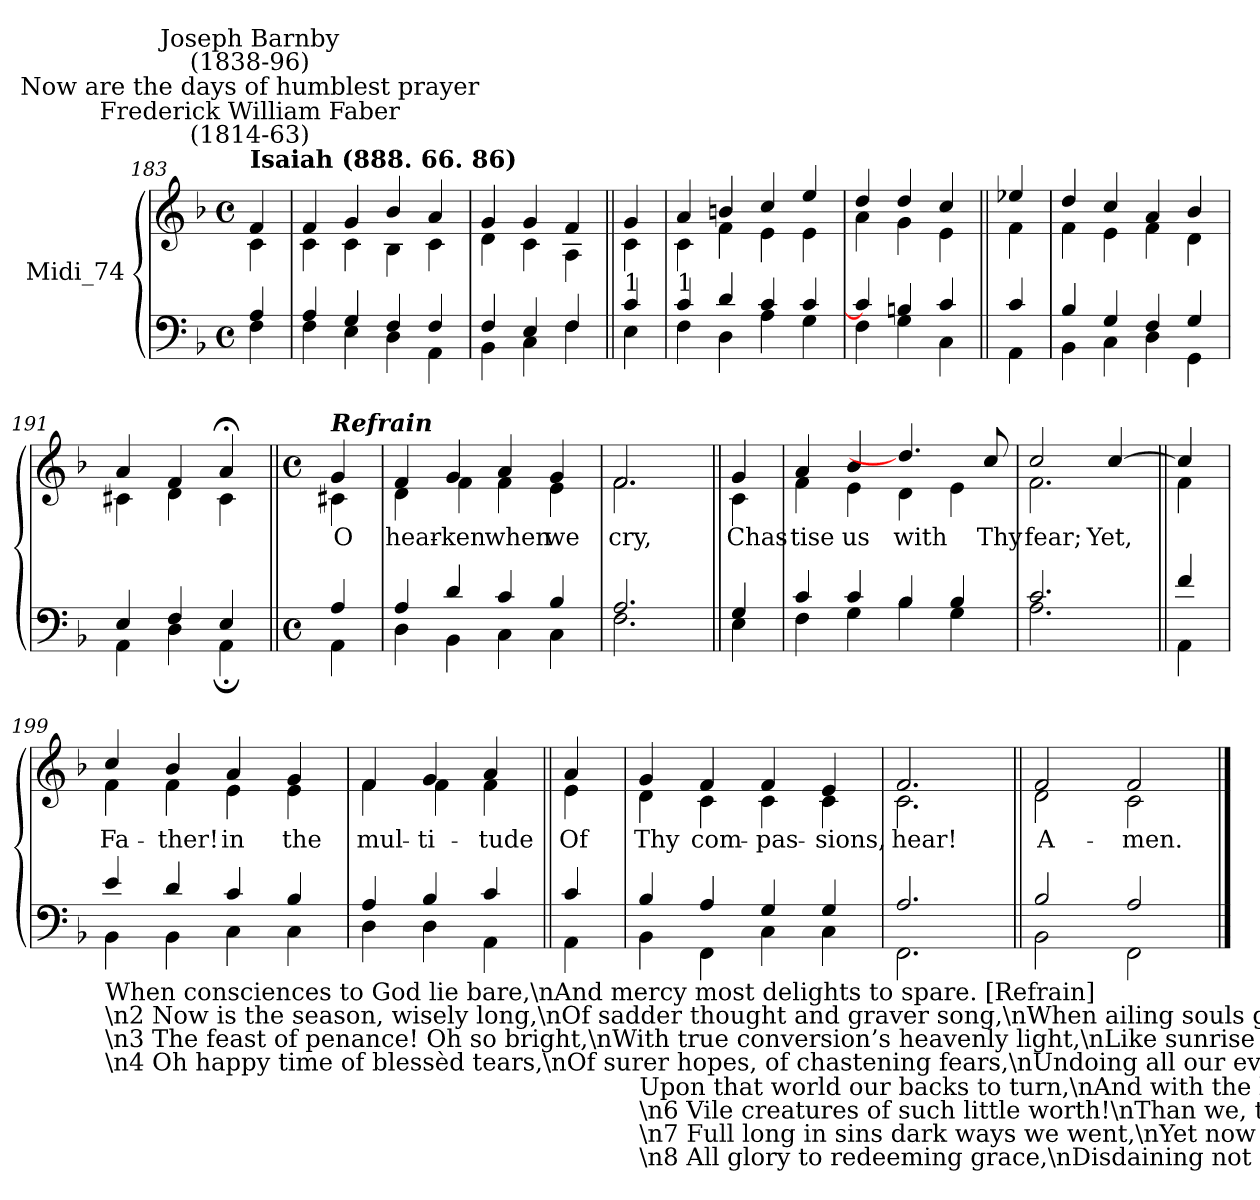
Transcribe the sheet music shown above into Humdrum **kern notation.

**kern	**kern	**text
*part2	*part1	*part1
*staff2	*staff1	*staff1
*I"Midi_74	*I"Midi_74	*
*clefF4	*clefG2	*
*k[b-]	*k[b-]	*
*F:	*F:	*
*M4/4	*M4/4	*
*met(c)	*met(c)	*
=183	=183	=183
*^	*^	*
!	!	!LO:TX:a:B:t=Isaiah (888. 66. 86)	!	!
!	!	!LO:TX:a:cj:t=Frederick William Faber\n(1814-63)	!	!
!	!	!LO:TX:a:cj:t=Now are the days of humblest prayer	!	!
!	!	!LO:TX:a:cj:t=Joseph Barnby\n(1838-96)	!	!
4A/	4F\	4f/	4c\	.
=184	=184	=184	=184	=184
4A/	4F\	4f/	4c\	.
4G/	4E\	4g/	4c\	.
4F/	4D\	4b-/	4B-\	.
4F/	4AA\	4a/	4c\	.
=185	=185	=185	=185	=185
4F/	4BB-\	4g/	4d\	.
4E/	4C\	4g/	4c\	.
4F/	4F\	4f/	4A\	.
=186||	=186||	=186||	=186||	=186||
!	!	!LO:TX:b:t=1	!	!
4c/	4E\	4g/	4c\	.
=187	=187	=187	=187	=187
!	!	!LO:TX:b:t=1	!	!
4c/	4F\	4a/	4c\	.
4d/	4D\	4bn/	4f\	.
4c/	4A\	4cc/	4e\	.
4c/	4G\	4ee/	4e\	.
=188	=188	=188	=188	=188
4c/]	4F\	4dd/	4a\	.
4Bn/	4G\	4dd/	4g\	.
4c/	4C\	4cc/	4e\	.
=189||	=189||	=189||	=189||	=189||
4c/	4AA\	4ee-X/	4f\	.
=190	=190	=190	=190	=190
4B-/	4BB-\	4dd/	4f\	.
4G/	4C\	4cc/	4e\	.
4F/	4D\	4a/	4f\	.
4G/	4GG\	4b-/	4d\	.
=191	=191	=191	=191	=191
4E/	4AA\	4a/	4c#X\	.
4F/	4D\	4f/	4d\	.
4E/	4AA;\	4a;</	4c#\	.
!!LO:LB:g=z	!!
=192||	=192||	=192||	=192||	=192||
*M4/4	*	*M4/4	*	*
*met(c)	*	*met(c)	*	*
!	!	!LO:TX:a:Bi:t=Refrain	!	!
!	!	!	!	!LO:LY:b
4A/	4AA\	4g/	4c#X\	O
=193	=193	=193	=193	=193
!	!	!	!	!LO:LY:b
4A/	4D\	4f/	4d\	hear-
!	!	!	!	!LO:LY:b
4d/	4BB-\	4g/	4f\	-ken
!	!	!	!	!LO:LY:b
4c/	4C\	4a/	4f\	when
!	!	!	!	!LO:LY:b
4B-/	4C\	4g/	4e\	we
=194	=194	=194	=194	=194
!	!	!	!	!LO:LY:b
2.A/	2.F\	2.f/	2.f\	cry,
=195||	=195||	=195||	=195||	=195||
!	!	!	!	!LO:LY:b
4G/	4E\	4g/	4c\	Chas-
=196	=196	=196	=196	=196
!	!	!	!	!LO:LY:b
4c/	4F\	4a/	4f\	-tise
!	!	!	!	!LO:LY:b
4c/	4G\	4b-/	4e\	us
!	!	!	!	!LO:LY:b
4B-/	4B-\	4.dd/]	4d\	with
4B-/	4G\	.	4e\	.
!	!	!	!	!LO:LY:b
.	.	8cc/	.	Thy
=197	=197	=197	=197	=197
!	!	!	!	!LO:LY:b
2.c/	2.A\	2cc/	2.f\	fear;
!	!	!	!	!LO:LY:b
.	.	[4cc/	.	Yet,
=198||	=198||	=198||	=198||	=198||
4f/	4AA\	4cc/]	4f\	.
!!LO:LB:g=z	!!
=199	=199	=199	=199	=199
!LO:TX:b:t=1 Now are the days of humblest prayer,\nWhen consciences to God lie bare,\nAnd mercy most delights to spare. [Refrain]\n\n2 Now is the season, wisely long,\nOf sadder thought and graver song,\nWhen ailing souls grow well and strong. [Refrain]\n\n3 The feast of penance! Oh so bright,\nWith true conversion’s heavenly light,\nLike sunrise after stormy night! [Refrain]\n\n4 Oh happy time of blessèd tears,\nOf surer hopes, of chastening fears,\nUndoing all our evil years. [Refrain]	!	!	!	!
!	!	!	!	!LO:LY:b
4e/	4BB-\	4cc/	4f\	Fa-
!	!	!	!	!LO:LY:b
4d/	4BB-\	4b-/	4f\	-ther!
!	!	!	!	!LO:LY:b
4c/	4C\	4a/	4e\	in
!	!	!	!	!LO:LY:b
4B-/	4C\	4g/	4e\	the
=200	=200	=200	=200	=200
!	!	!	!	!LO:LY:b
4A/	4D\	4f/	4f\	mul-
!	!	!	!	!LO:LY:b
4B-/	4D\	4g/	4f\	-ti-
!	!	!	!	!LO:LY:b
4c/	4AA\	4a/	4f\	-tude
=201||	=201||	=201||	=201||	=201||
!	!	!	!	!LO:LY:b
4c/	4AA\	4a/	4e\	Of
=202	=202	=202	=202	=202
!LO:TX:b:t=5 We, who have loved the world, must learn,\nUpon that world our backs to turn,\nAnd with the love God to burn. [Refrain]\n\n6 Vile creatures of such little worth!\nThan we, there can be none on earth\nMore fallen from their Christian birth. [Refrain]\n\n7 Full long in sins dark ways we went,\nYet now our steps are heavenward bent,\nAnd grace is plentiful in Lent. [Refrain]\n\n8 All glory to redeeming grace,\nDisdaining not our evil case,\nBut showing us our Saviours face! [Refrain]	!	!	!	!
!	!	!	!	!LO:LY:b
4B-/	4BB-\	4g/	4d\	Thy
!	!	!	!	!LO:LY:b
4A/	4FF\	4f/	4c\	com-
!	!	!	!	!LO:LY:b
4G/	4C\	4f/	4c\	-pas-
!	!	!	!	!LO:LY:b
4G/	4C\	4e/	4c\	-sions,
=203	=203	=203	=203	=203
!	!	!	!	!LO:LY:b
2.A/	2.FF\	2.f/	2.c\	hear!
=204||	=204||	=204||	=204||	=204||
!	!	!	!	!LO:LY:b
2B-/	2BB-\	2f/	2d\	A-
!	!	!	!	!LO:LY:b
2A/	2FF\	2f/	2c\	-men.
*v	*v	*	*	*
*	*v	*v	*
==	==	==
*-	*-	*-
